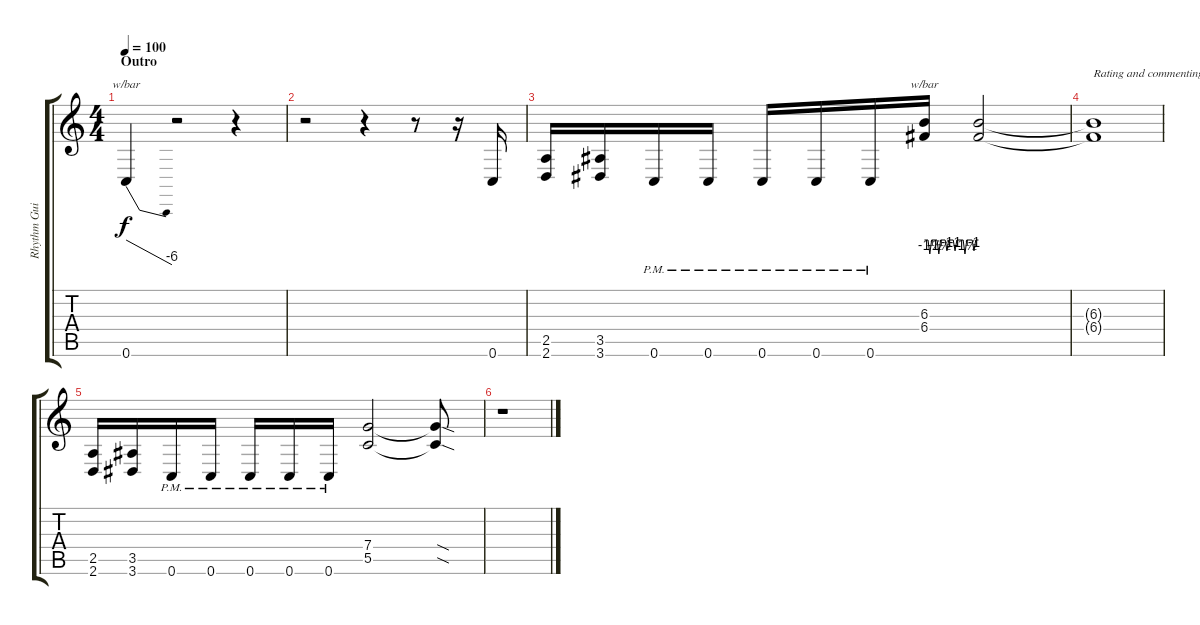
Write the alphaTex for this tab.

\track ("Rhythm Guitar L/Alexi" "Rhythm Gui") {instrument distortionguitar}
\staff {score tabs}
\tuning (D4 A3 F3 C3 G2 C2) {hide}
\ts (4 4)
\section ("" "Outro")
\tempo 100
\clef g2
\ks c
0.6.4{tbe (dive default 0 0 60 -24) dy f} r.2 r.4 |
r.2 r.4 r.8 r.16 0.6.16 |
(2.5 2.6).16 (3.5 3.6).16 0.6{pm}.16 0.6{pm}.16 0.6{pm}.16 0.6{pm}.16 0.6{pm}.16 (6.3 6.4).16{tbe (custom default 0 0 4 0 6 -6 8 0 14 0 16 -6 18 0 23 0 25 -4 27 0 32 0 34 -4 36 0 43 0 45 -6 47 0 53 0 55 -4 57 0 60 0)} (6.3{t} 6.4{t}).2 |
(6.3{t} 6.4{t}).1{txt "Rating and commenting would be much appreciated!"} |
(2.5 2.6).16 (3.5 3.6).16 0.6{pm}.16 0.6{pm}.16 0.6{pm}.16 0.6{pm}.16 0.6{pm}.16 (7.4 5.5).2 (7.4{sod t} 5.5{sod t}).8 |
r.1
